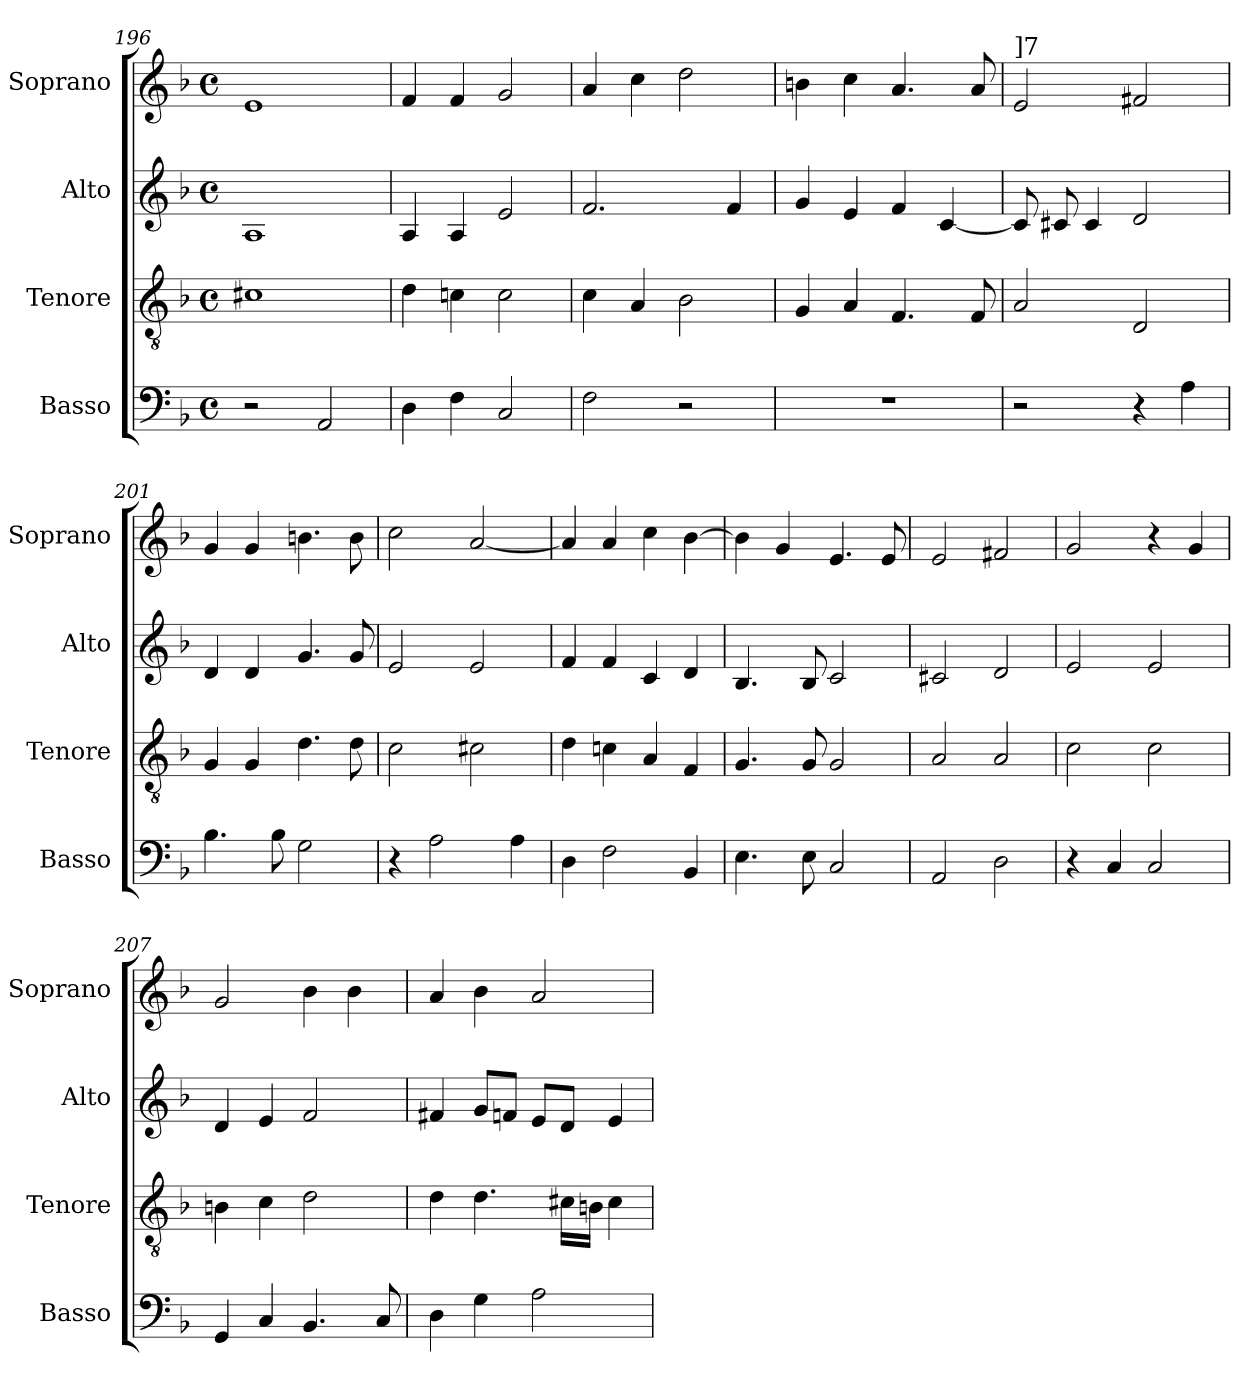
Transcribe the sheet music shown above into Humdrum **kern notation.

**kern	**kern	**kern	**kern
*part4	*part3	*part2	*part1
*staff4	*staff3	*staff2	*staff1
*I"Basso	*I"Tenore	*I"Alto	*I"Soprano
*I'Basso	*I'Tenore	*I'Alto	*I'Soprano
*clefF4	*clefGv2	*clefG2	*clefG2
*k[b-]	*k[b-]	*k[b-]	*k[b-]
*F:	*F:	*F:	*F:
*M4/4	*M4/4	*M4/4	*M4/4
*met(c)	*met(c)	*met(c)	*met(c)
=196	=196	=196	=196
2r	1c#X	1A	1e
2AA/	.	.	.
=197	=197	=197	=197
4D\	4d\	4A/	4f/
4F\	4cn\	4A/	4f/
2C/	2c\	2e/	2g/
=198	=198	=198	=198
2F\	4c\	2.f/	4a/
.	4A/	.	4cc\
2r	2B-\	.	2dd\
.	.	4f/	.
=199	=199	=199	=199
1r	4G/	4g/	4bn\
.	4A/	4e/	4cc\
.	4.F/	4f/	4.a/
.	.	[<4c/	.
.	8F/	.	8a/
!!LO:LB:g=z
=200	=200	=200	=200
!	!	!	!LO:TX:a:t=]7
2r	2A/	8c/]	2e/
.	.	8c#X/	.
.	.	4c#/	.
4r	2D/	2d/	2f#X/
4A\	.	.	.
=201	=201	=201	=201
4.B-\	4G/	4d/	4g/
.	4G/	4d/	4g/
8B-\	.	.	.
2G\	4.d\	4.g/	4.bn\
.	8d\	8g/	8b\
=202	=202	=202	=202
4r	2c\	2e/	2cc\
2A\	.	.	.
.	2c#X\	2e/	[<2a/
4A\	.	.	.
=203	=203	=203	=203
4D\	4d\	4f/	4a/]
2F\	4cn\	4f/	4a/
.	4A/	4c/	4cc\
4BB-/	4F/	4d/	[>4b-\
=204	=204	=204	=204
4.E\	4.G/	4.B-/	4b-\]
.	.	.	4g/
8E\	8G/	8B-/	.
2C/	2G/	2c/	4.e/
.	.	.	8e/
=205	=205	=205	=205
2AA/	2A/	2c#X/	2e/
2D\	2A/	2d/	2f#X/
=206	=206	=206	=206
4r	2c\	2e/	2g/
4C/	.	.	.
2C/	2c\	2e/	4r
.	.	.	4g/
=207	=207	=207	=207
4GG/	4Bn\	4d/	2g/
4C/	4c\	4e/	.
4.BB-/	2d\	2f/	4b-\
.	.	.	4b-\
8C/	.	.	.
!!LO:LB:g=z
=208	=208	=208	=208
4D\	4d\	4f#X/	4a/
4G\	4.d\	8g/L	4b-\
.	.	8fn/J	.
2A\	.	8e/L	2a/
.	16c#X\LL	8d/J	.
.	16Bn\JJ	.	.
.	4c#\	4e/	.
=	=	=	=
*-	*-	*-	*-
